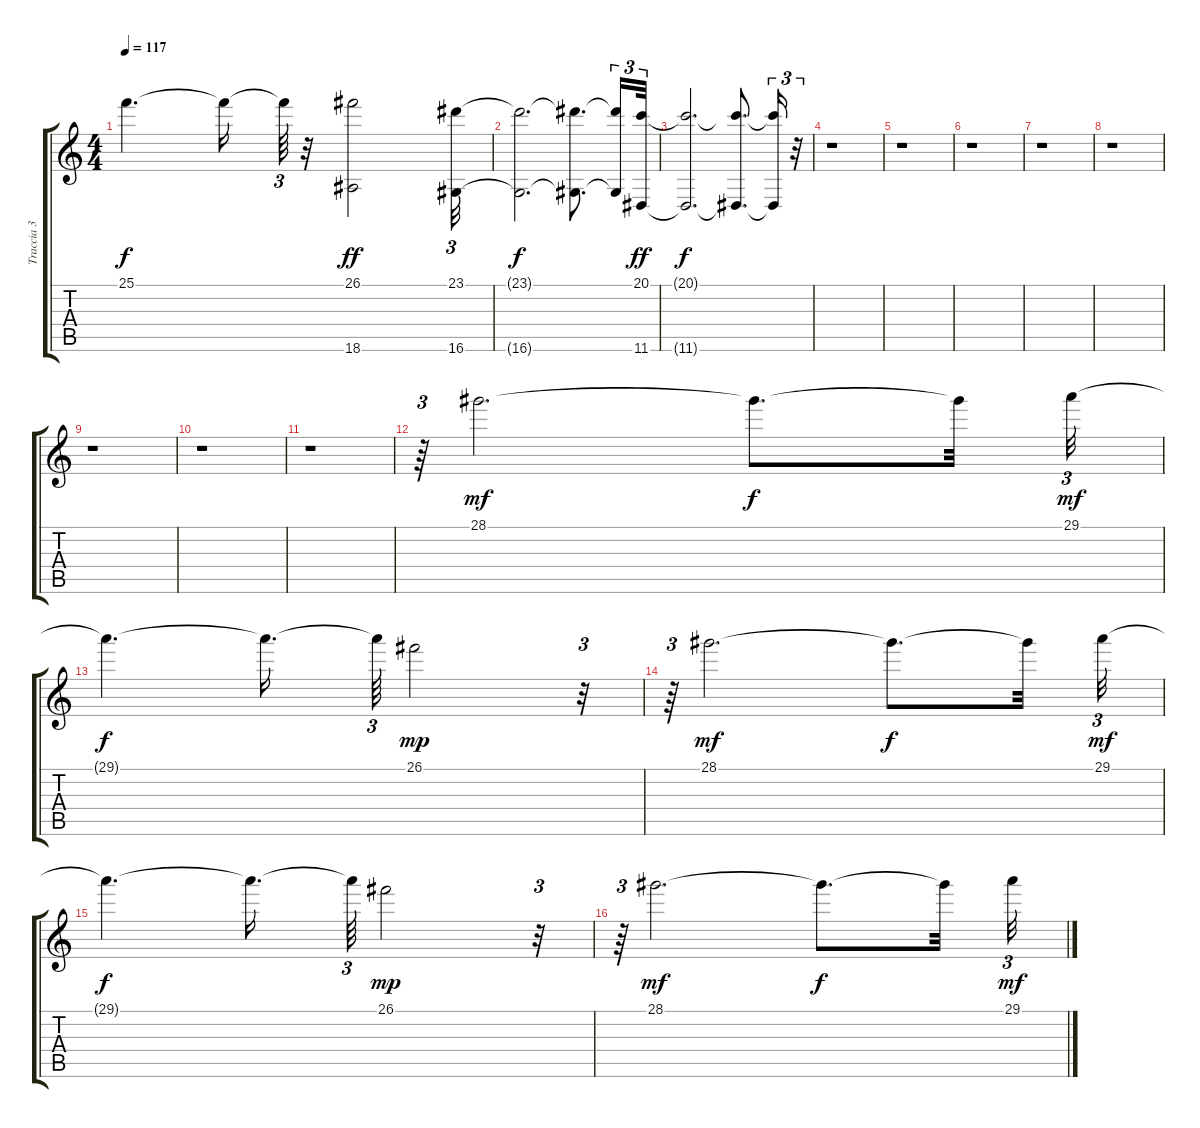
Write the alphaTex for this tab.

\track ("Traccia 3" "Traccia 3") {instrument synthstrings1}
\staff {score tabs}
\tuning (E4 B3 G3 D3 A2 E2) {hide}
\ts (4 4)
\tempo 117
\clef g2
\ks c
25.1{t}.4{d dy f} 25.1{t}.16 25.1{t}.64{tu (3 2)} r.32 (26.1 18.6).2{dy ff} (23.1 16.6).32{tu (3 2)} |
(23.1{t} 16.6{t}).2{d dy f} (23.1{t} 16.6{t}).8{d} (23.1{t} 16.6{t}).16{tu (3 2)} (20.1 11.6).32{tu (3 2) dy ff} |
(20.1{t} 11.6{t}).2{d dy f} (20.1{t} 11.6{t}).8{d} (20.1{t} 11.6{t}).16{tu (3 2)} r.32{tu (3 2)} |
r.1 |
r.1 |
r.1 |
r.1 |
r.1 |
r.1 |
r.1 |
r.1 |
r.64{tu (3 2)} 28.1.2{d dy mf} 28.1{t}.8{d dy f} 28.1{t}.32 29.1.32{tu (3 2) dy mf} |
29.1{t}.4{d dy f} 29.1{t}.16{d} 29.1{t}.64{tu (3 2)} 26.1.2{dy mp} r.32{tu (3 2)} |
r.64{tu (3 2)} 28.1.2{d dy mf} 28.1{t}.8{d dy f} 28.1{t}.32 29.1.32{tu (3 2) dy mf} |
29.1{t}.4{d dy f} 29.1{t}.16{d} 29.1{t}.64{tu (3 2)} 26.1.2{dy mp} r.32{tu (3 2)} |
r.64{tu (3 2)} 28.1.2{d dy mf} 28.1{t}.8{d dy f} 28.1{t}.32 29.1.32{tu (3 2) dy mf}
